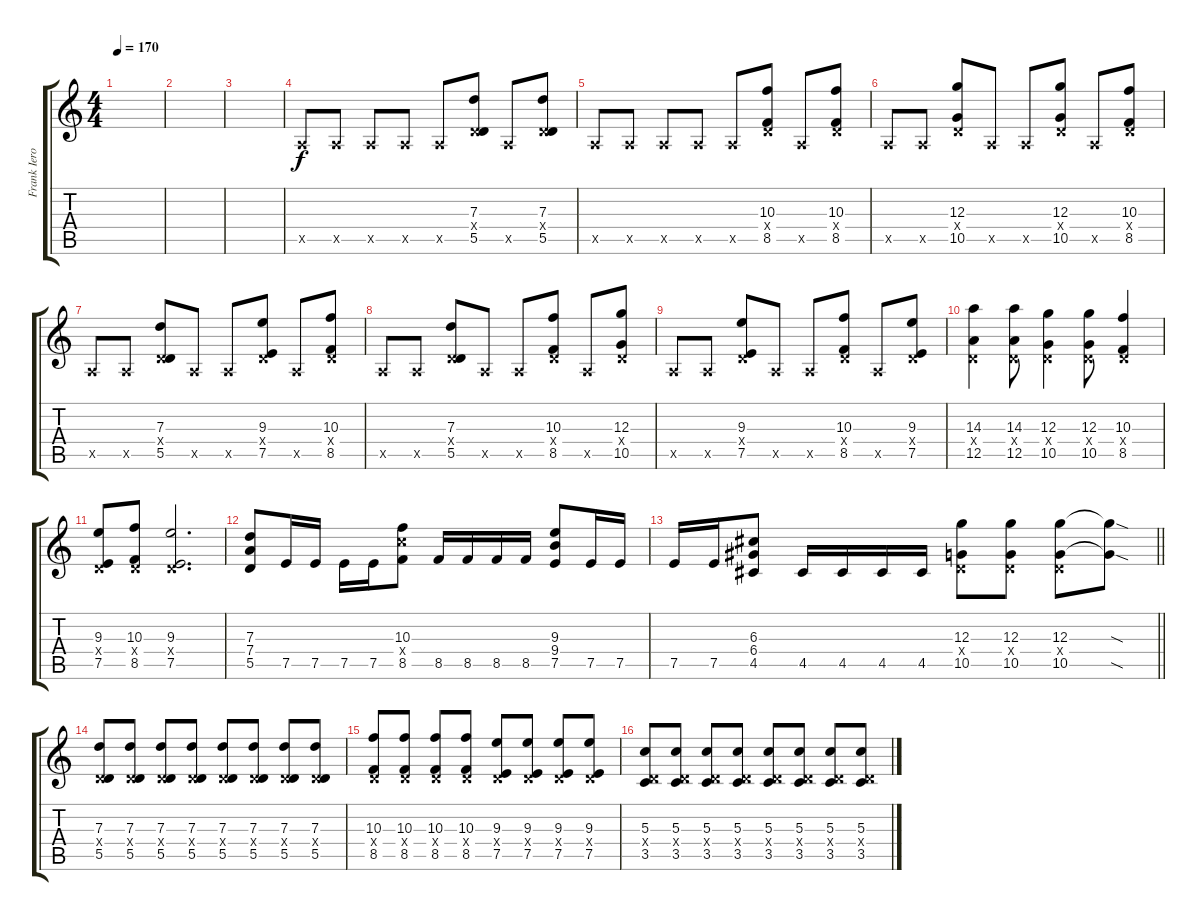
\track ("Frank Iero [Rhythm Guitar]" "Frank Iero") {instrument overdrivenguitar}
\staff {score tabs}
\tuning (E4 B3 G3 D3 A2 E2) {hide}
\ts (4 4)
\tempo 170
\clef g2
\ks c
|
|
|
0.5{x}.8{volume 13} 0.5{x}.8 0.5{x}.8 0.5{x}.8 0.5{x}.8 (7.3 0.4{x} 5.5).8 0.5{x}.8 (7.3 0.4{x} 5.5).8 |
0.5{x}.8 0.5{x}.8 0.5{x}.8 0.5{x}.8 0.5{x}.8 (10.3 0.4{x} 8.5).8 0.5{x}.8 (10.3 0.4{x} 8.5).8 |
0.5{x}.8 0.5{x}.8 (12.3 0.4{x} 10.5).8 0.5{x}.8 0.5{x}.8 (12.3 0.4{x} 10.5).8 0.5{x}.8 (10.3 0.4{x} 8.5).8 |
0.5{x}.8 0.5{x}.8 (7.3 0.4{x} 5.5).8 0.5{x}.8 0.5{x}.8 (9.3 0.4{x} 7.5).8 0.5{x}.8 (10.3 0.4{x} 8.5).8 |
0.5{x}.8 0.5{x}.8 (7.3 0.4{x} 5.5).8 0.5{x}.8 0.5{x}.8 (10.3 0.4{x} 8.5).8 0.5{x}.8 (12.3 0.4{x} 10.5).8 |
0.5{x}.8 0.5{x}.8 (9.3 0.4{x} 7.5).8 0.5{x}.8 0.5{x}.8 (10.3 0.4{x} 8.5).8 0.5{x}.8 (9.3 0.4{x} 7.5).8 |
(14.3 0.4{x} 12.5).4 (14.3 0.4{x} 12.5).8 (12.3 0.4{x} 10.5).4 (12.3 0.4{x} 10.5).8 (10.3 0.4{x} 8.5).4 |
(9.3 0.4{x} 7.5).8 (10.3 0.4{x} 8.5).8 (9.3 0.4{x} 7.5).2{d} |
(7.3 7.4 5.5).8 7.5.16 7.5.16 7.5.16 7.5.16 (10.3 10.4{x} 8.5).8 8.5.16 8.5.16 8.5.16 8.5.16 (9.3 9.4 7.5).8 7.5.16 7.5.16 |
\barLineRight lightlight
7.5.16 7.5.16 (6.3 6.4 4.5).8 4.5.16 4.5.16 4.5.16 4.5.16 (12.3 0.4{x} 10.5).8 (12.3 0.4{x} 10.5).8 (12.3 0.4{x} 10.5).8 (12.3{sod t} 10.5{sod t}).8 |
(7.3 0.4{x} 5.5).8 (7.3 0.4{x} 5.5).8 (7.3 0.4{x} 5.5).8 (7.3 0.4{x} 5.5).8 (7.3 0.4{x} 5.5).8 (7.3 0.4{x} 5.5).8 (7.3 0.4{x} 5.5).8 (7.3 0.4{x} 5.5).8 |
(10.3 0.4{x} 8.5).8 (10.3 0.4{x} 8.5).8 (10.3 0.4{x} 8.5).8 (10.3 0.4{x} 8.5).8 (9.3 0.4{x} 7.5).8 (9.3 0.4{x} 7.5).8 (9.3 0.4{x} 7.5).8 (9.3 0.4{x} 7.5).8 |
(5.3 0.4{x} 3.5).8 (5.3 0.4{x} 3.5).8 (5.3 0.4{x} 3.5).8 (5.3 0.4{x} 3.5).8 (5.3 0.4{x} 3.5).8 (5.3 0.4{x} 3.5).8 (5.3 0.4{x} 3.5).8 (5.3 0.4{x} 3.5).8
